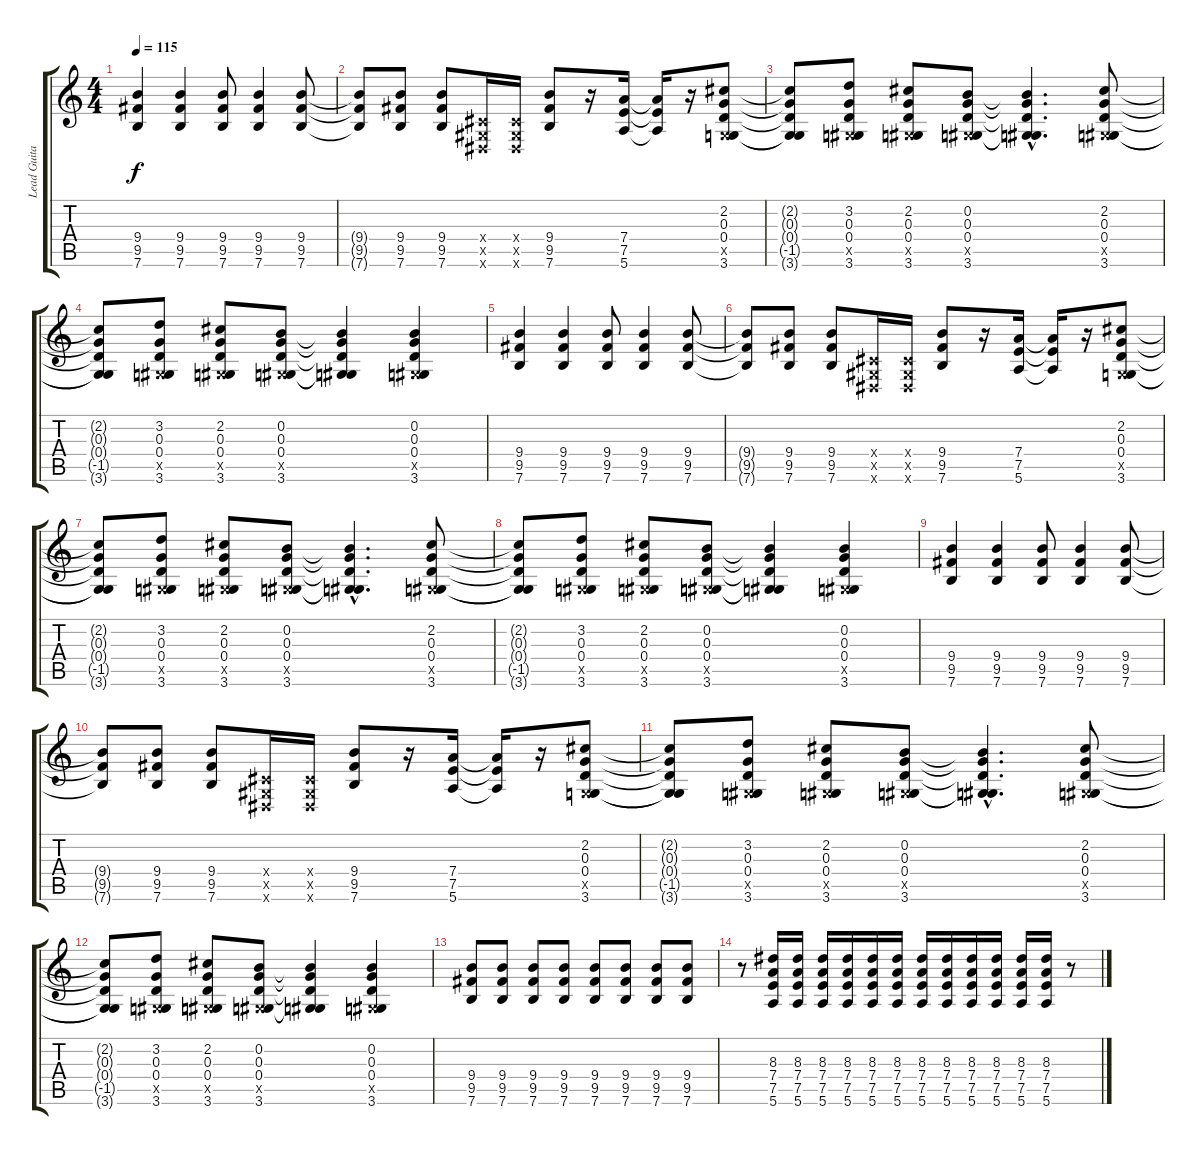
\track ("Lead Guitar" "Lead Guita") {instrument overdrivenguitar}
\staff {score tabs}
\tuning (E4 B3 G3 D3 A2 E2) {hide}
\ts (4 4)
\tempo 115
\clef g2
\ks c
(9.4 9.5 7.6).4{dy f} (9.4 9.5 7.6).4 (9.4 9.5 7.6).8 (9.4 9.5 7.6).4 (9.4 9.5 7.6).8 |
(9.4{t} 9.5{t} 7.6{t}).8 (9.4 9.5 7.6).8 (9.4 9.5 7.6).8 (-1.4{x} -1.5{x} -1.6{x}).16 (-1.4{x} -1.5{x} -1.6{x}).16 (9.4 9.5 7.6).8 r.16 (7.4 7.5 5.6).16 (7.4{t} 7.5{t} 5.6{t}).16 r.16 (2.2 0.3 0.4 -1.5{x} 3.6).8 |
(2.2{t} 0.3{t} 0.4{t} -1.5{t} 3.6{t}).8 (3.2 0.3 0.4 -1.5{x} 3.6).8 (2.2 0.3 0.4 -1.5{x} 3.6).8 (0.2 0.3 0.4 -1.5{x} 3.6).8 (0.2{hac t} 0.3{hac t} 0.4{hac t} -1.5{hac t} 3.6{hac t}).4{d} (2.2 0.3 0.4 -1.5{x} 3.6).8 |
(2.2{t} 0.3{t} 0.4{t} -1.5{t} 3.6{t}).8 (3.2 0.3 0.4 -1.5{x} 3.6).8 (2.2 0.3 0.4 -1.5{x} 3.6).8 (0.2 0.3 0.4 -1.5{x} 3.6).8 (0.2{t} 0.3{t} 0.4{t} -1.5{t} 3.6{t}).4 (0.2 0.3 0.4 -1.5{x} 3.6).4 |
(9.4 9.5 7.6).4 (9.4 9.5 7.6).4 (9.4 9.5 7.6).8 (9.4 9.5 7.6).4 (9.4 9.5 7.6).8 |
(9.4{t} 9.5{t} 7.6{t}).8 (9.4 9.5 7.6).8 (9.4 9.5 7.6).8 (-1.4{x} -1.5{x} -1.6{x}).16 (-1.4{x} -1.5{x} -1.6{x}).16 (9.4 9.5 7.6).8 r.16 (7.4 7.5 5.6).16 (7.4{t} 7.5{t} 5.6{t}).16 r.16 (2.2 0.3 0.4 -1.5{x} 3.6).8 |
(2.2{t} 0.3{t} 0.4{t} -1.5{t} 3.6{t}).8 (3.2 0.3 0.4 -1.5{x} 3.6).8 (2.2 0.3 0.4 -1.5{x} 3.6).8 (0.2 0.3 0.4 -1.5{x} 3.6).8 (0.2{hac t} 0.3{hac t} 0.4{hac t} -1.5{hac t} 3.6{hac t}).4{d} (2.2 0.3 0.4 -1.5{x} 3.6).8 |
(2.2{t} 0.3{t} 0.4{t} -1.5{t} 3.6{t}).8 (3.2 0.3 0.4 -1.5{x} 3.6).8 (2.2 0.3 0.4 -1.5{x} 3.6).8 (0.2 0.3 0.4 -1.5{x} 3.6).8 (0.2{t} 0.3{t} 0.4{t} -1.5{t} 3.6{t}).4 (0.2 0.3 0.4 -1.5{x} 3.6).4 |
(9.4 9.5 7.6).4 (9.4 9.5 7.6).4 (9.4 9.5 7.6).8 (9.4 9.5 7.6).4 (9.4 9.5 7.6).8 |
(9.4{t} 9.5{t} 7.6{t}).8 (9.4 9.5 7.6).8 (9.4 9.5 7.6).8 (-1.4{x} -1.5{x} -1.6{x}).16 (-1.4{x} -1.5{x} -1.6{x}).16 (9.4 9.5 7.6).8 r.16 (7.4 7.5 5.6).16 (7.4{t} 7.5{t} 5.6{t}).16 r.16 (2.2 0.3 0.4 -1.5{x} 3.6).8 |
(2.2{t} 0.3{t} 0.4{t} -1.5{t} 3.6{t}).8 (3.2 0.3 0.4 -1.5{x} 3.6).8 (2.2 0.3 0.4 -1.5{x} 3.6).8 (0.2 0.3 0.4 -1.5{x} 3.6).8 (0.2{hac t} 0.3{hac t} 0.4{hac t} -1.5{hac t} 3.6{hac t}).4{d} (2.2 0.3 0.4 -1.5{x} 3.6).8 |
(2.2{t} 0.3{t} 0.4{t} -1.5{t} 3.6{t}).8 (3.2 0.3 0.4 -1.5{x} 3.6).8 (2.2 0.3 0.4 -1.5{x} 3.6).8 (0.2 0.3 0.4 -1.5{x} 3.6).8 (0.2{t} 0.3{t} 0.4{t} -1.5{t} 3.6{t}).4 (0.2 0.3 0.4 -1.5{x} 3.6).4 |
(9.4 9.5 7.6).8 (9.4 9.5 7.6).8 (9.4 9.5 7.6).8 (9.4 9.5 7.6).8 (9.4 9.5 7.6).8 (9.4 9.5 7.6).8 (9.4 9.5 7.6).8 (9.4 9.5 7.6).8 |
r.8 (8.3 7.4 7.5 5.6).16 (8.3 7.4 7.5 5.6).16 (8.3 7.4 7.5 5.6).16 (8.3 7.4 7.5 5.6).16 (8.3 7.4 7.5 5.6).16 (8.3 7.4 7.5 5.6).16 (8.3 7.4 7.5 5.6).16 (8.3 7.4 7.5 5.6).16 (8.3 7.4 7.5 5.6).16 (8.3 7.4 7.5 5.6).16 (8.3 7.4 7.5 5.6).16 (8.3 7.4 7.5 5.6).16 r.8
